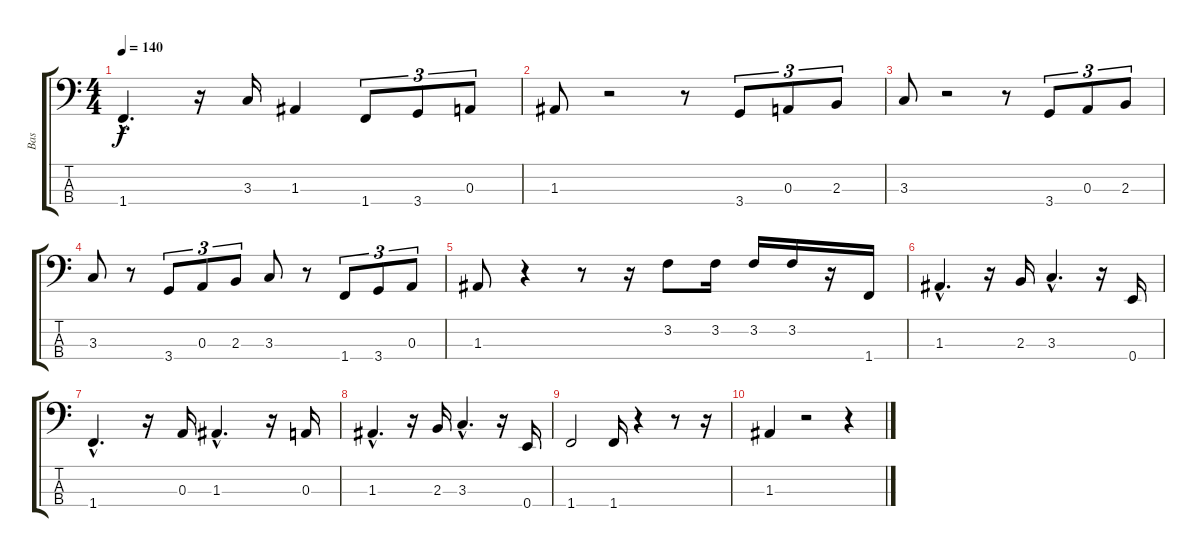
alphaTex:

\track ("Bas" "Bas") {instrument electricbasspick}
\staff {score tabs}
\tuning (G2 D2 A1 E1) {hide}
\ts (4 4)
\tempo 140
\clef f4
\ks c
1.4{hac}.4{d dy f} r.16 3.3.16 1.3.4 1.4.8{tu (3 2)} 3.4.8{tu (3 2)} 0.3.8{tu (3 2)} |
1.3.8 r.2 r.8 3.4.8{tu (3 2)} 0.3.8{tu (3 2)} 2.3.8{tu (3 2)} |
3.3.8 r.2 r.8 3.4.8{tu (3 2)} 0.3.8{tu (3 2)} 2.3.8{tu (3 2)} |
3.3.8 r.8 3.4.8{tu (3 2)} 0.3.8{tu (3 2)} 2.3.8{tu (3 2)} 3.3.8 r.8 1.4.8{tu (3 2)} 3.4.8{tu (3 2)} 0.3.8{tu (3 2)} |
1.3.8 r.4 r.8 r.16 3.2.8 3.2.16 3.2.16 3.2.16 r.16 1.4.16 |
1.3{hac}.4{d} r.16 2.3.16 3.3{hac}.4{d} r.16 0.4.16 |
1.4{hac}.4{d} r.16 0.3.16 1.3{hac}.4{d} r.16 0.3.16 |
1.3{hac}.4{d} r.16 2.3.16 3.3{hac}.4{d} r.16 0.4.16 |
1.4.2 1.4.16 r.4 r.8 r.16 |
1.3.4 r.2 r.4
